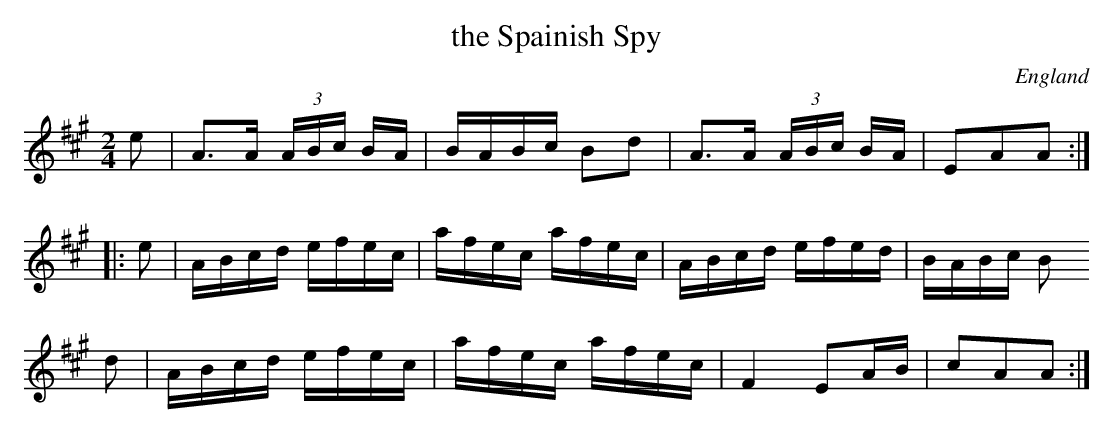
X:1
T:the Spainish Spy
L:1/16
M:2/4
O:England
K:A major
e2 | A3A (3ABc BA | BABc B2d2 | A3A (3ABc BA | E2A2A2 ::
e2 | ABcd efec | afec afec | ABcd efed | BABc B2
d2 | ABcd efec | afec afec | F4 E2AB | c2A2A2 :|
